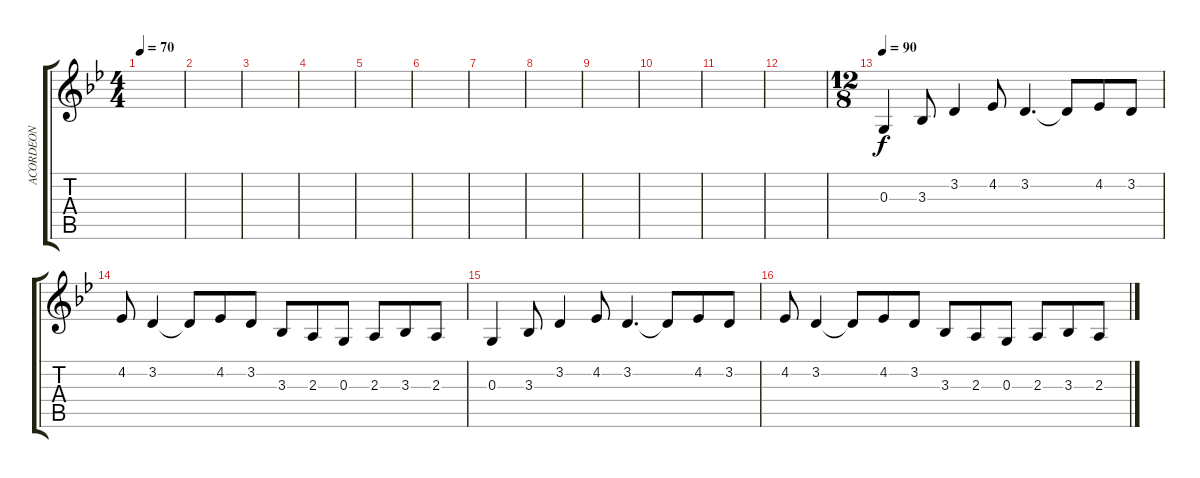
\track ("ACORDEON" "ACORDEON") {instrument accordion}
\staff {score tabs}
\tuning (E4 B3 G3 D3 A2 E2) {hide}
\ts (4 4)
\tempo 70
\clef g2
\ks gminor
|
|
|
|
|
|
|
|
|
|
|
|
\ts (12 8)
\tempo 90
0.3.4 3.3.8 3.2.4 4.2.8 3.2.4{d} 3.2{t}.8 4.2.8 3.2.8 |
4.2.8 3.2.4 3.2{t}.8 4.2.8 3.2.8 3.3.8 2.3.8 0.3.8 2.3.8 3.3.8 2.3.8 |
0.3.4 3.3.8 3.2.4 4.2.8 3.2.4{d} 3.2{t}.8 4.2.8 3.2.8 |
4.2.8 3.2.4 3.2{t}.8 4.2.8 3.2.8 3.3.8 2.3.8 0.3.8 2.3.8 3.3.8 2.3.8
